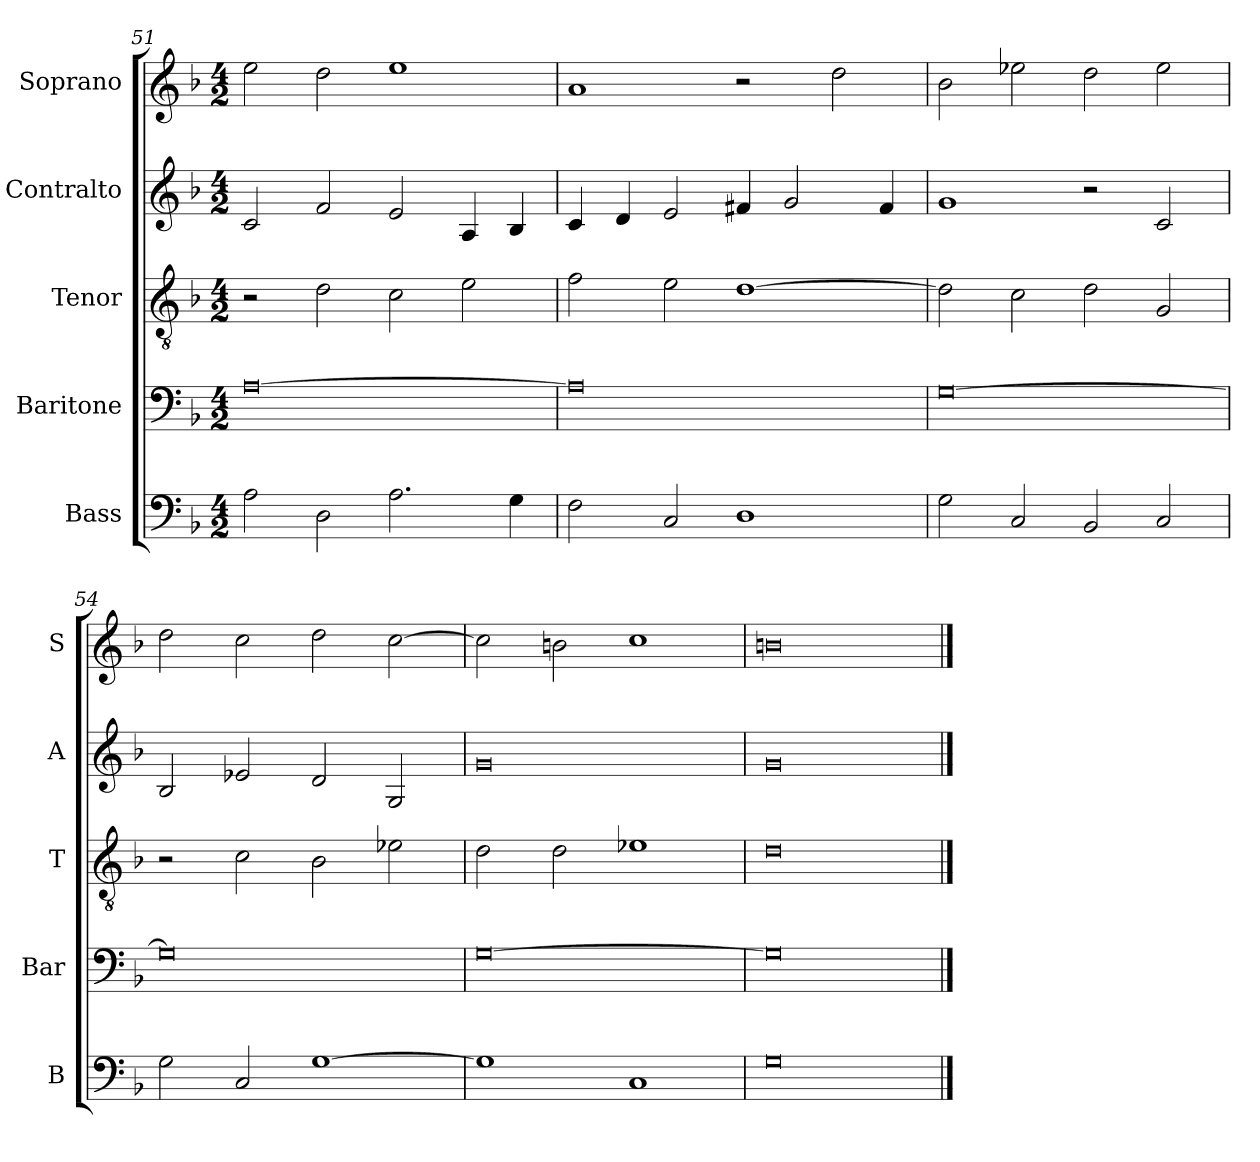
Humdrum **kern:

**kern	**kern	**kern	**kern	**kern
*part5	*part4	*part3	*part2	*part1
*staff5	*staff4	*staff3	*staff2	*staff1
*I"Bass	*I"Baritone	*I"Tenor	*I"Contralto	*I"Soprano
*I'B	*I'Bar	*I'T	*I'A	*I'S
*clefF4	*clefF4	*clefGv2	*clefG2	*clefG2
*k[b-]	*k[b-]	*k[b-]	*k[b-]	*k[b-]
*G:dor	*G:dor	*G:dor	*G:dor	*G:dor
*M4/2	*M4/2	*M4/2	*M4/2	*M4/2
=51	=51	=51	=51	=51
2A	[0A	2r	2c	2ee
2D	.	2d	2f	2dd
2.A	.	2c	2e	1ee
.	.	2e	4A	.
4G	.	.	4B-	.
=52	=52	=52	=52	=52
2F	0A]	2f	4c	1a
.	.	.	4d	.
2C	.	2e	2e	.
1D	.	[1d	4f#X	2r
.	.	.	2g	.
.	.	.	.	2dd
.	.	.	4f#	.
=53	=53	=53	=53	=53
2G	[0G	2d]	1g	2b-
2C	.	2c	.	2ee-X
2BB-	.	2d	2r	2dd
2C	.	2G	2c	2ee-
=54	=54	=54	=54	=54
2G	0G]	2r	2B-	2dd
2C	.	2c	2e-X	2cc
[1G	.	2B-	2d	2dd
.	.	2e-X	2G	[2cc
=55	=55	=55	=55	=55
1G]	[0G	2d	0g	2cc]
.	.	2d	.	2bn
1C	.	1e-X	.	1cc
=56	=56	=56	=56	=56
0G	0G]	0d	0g	0bn
==	==	==	==	==
*-	*-	*-	*-	*-
